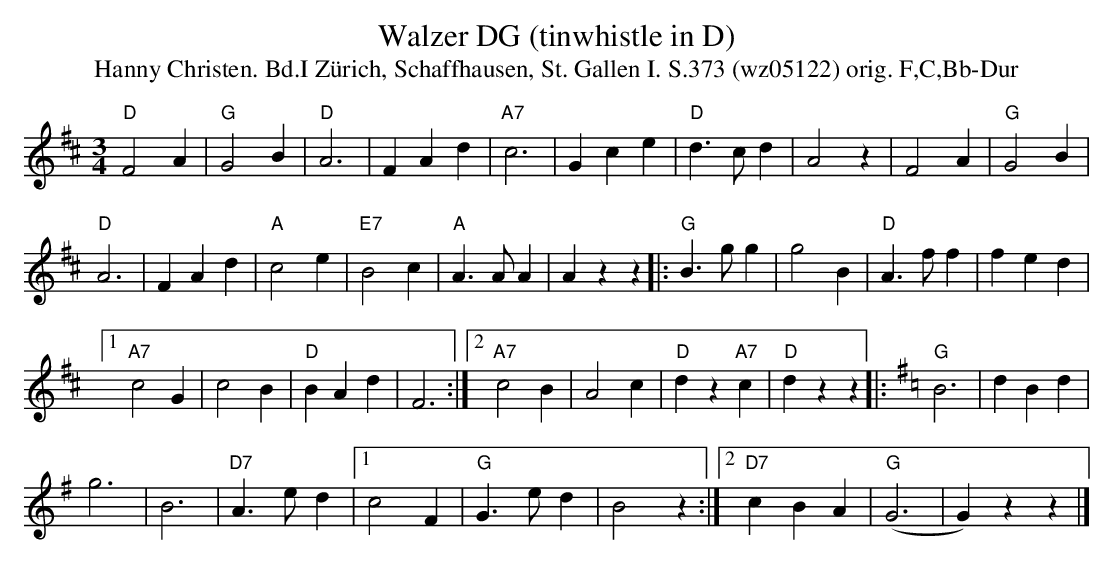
X:1
T:Walzer DG (tinwhistle in D)
T:Hanny Christen. Bd.I Zürich, Schaffhausen, St. Gallen I. S.373 (wz05122) orig. F,C,Bb-Dur
M:3/4
L:1/4
K:D %%MIDI gchordon
"D"F2A | "G"G2B | "D"A3 | FAd | "A7"c3 | Gce | "D"d>cd | A2z | F2A | "G"G2B |
"D"A3 | FAd | "A"c2e | "E7"B2c | "A"A>AA | Azz |: "G"B>gg | g2B | "D"A>ff | fed |1
"A7"c2G | c2B | "D"BAd |F3 :|2 "A7"c2B | A2c | "D"dz"A7"c | "D"dzz [K:G] |: "G"B3 | dBd |
g3 | B3 | "D7"A>ed |1 c2F | "G"G>ed | B2z :|2 "D7"cBA | "G"(G3 | G)zz |]
